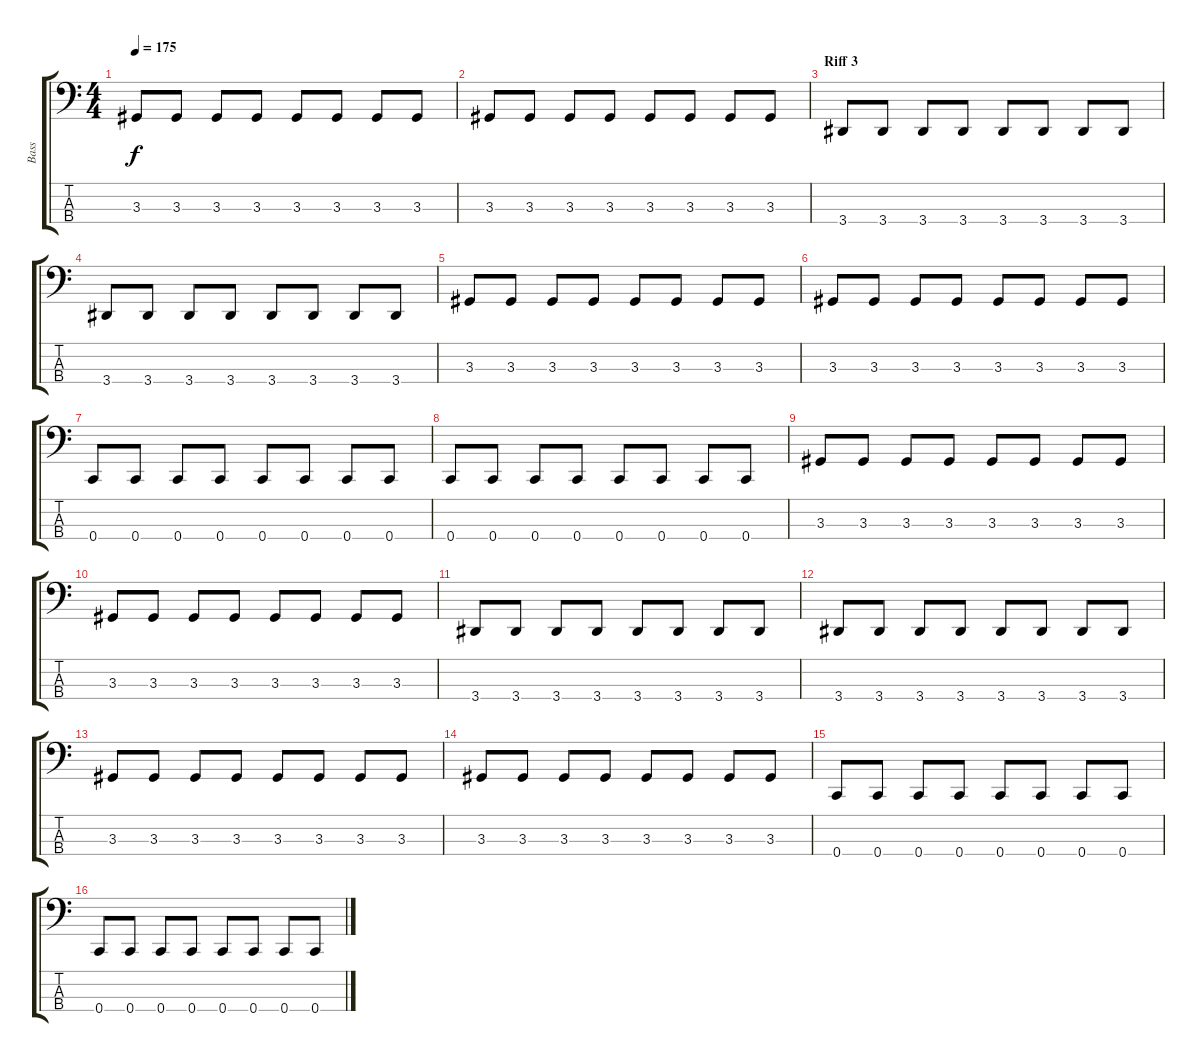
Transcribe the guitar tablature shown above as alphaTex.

\track ("Bass" "Bass") {instrument electricbassfinger}
\staff {score tabs}
\tuning (Eb2 Bb1 F1 C1) {hide}
\ts (4 4)
\tempo 175
\clef f4
\ks c
3.3.8{dy f} 3.3.8 3.3.8 3.3.8 3.3.8 3.3.8 3.3.8 3.3.8 |
3.3.8 3.3.8 3.3.8 3.3.8 3.3.8 3.3.8 3.3.8 3.3.8 |
\section ("" "Riff 3")
3.4.8 3.4.8 3.4.8 3.4.8 3.4.8 3.4.8 3.4.8 3.4.8 |
3.4.8 3.4.8 3.4.8 3.4.8 3.4.8 3.4.8 3.4.8 3.4.8 |
3.3.8 3.3.8 3.3.8 3.3.8 3.3.8 3.3.8 3.3.8 3.3.8 |
3.3.8 3.3.8 3.3.8 3.3.8 3.3.8 3.3.8 3.3.8 3.3.8 |
0.4.8 0.4.8 0.4.8 0.4.8 0.4.8 0.4.8 0.4.8 0.4.8 |
0.4.8 0.4.8 0.4.8 0.4.8 0.4.8 0.4.8 0.4.8 0.4.8 |
3.3.8 3.3.8 3.3.8 3.3.8 3.3.8 3.3.8 3.3.8 3.3.8 |
3.3.8 3.3.8 3.3.8 3.3.8 3.3.8 3.3.8 3.3.8 3.3.8 |
3.4.8 3.4.8 3.4.8 3.4.8 3.4.8 3.4.8 3.4.8 3.4.8 |
3.4.8 3.4.8 3.4.8 3.4.8 3.4.8 3.4.8 3.4.8 3.4.8 |
3.3.8 3.3.8 3.3.8 3.3.8 3.3.8 3.3.8 3.3.8 3.3.8 |
3.3.8 3.3.8 3.3.8 3.3.8 3.3.8 3.3.8 3.3.8 3.3.8 |
0.4.8 0.4.8 0.4.8 0.4.8 0.4.8 0.4.8 0.4.8 0.4.8 |
0.4.8 0.4.8 0.4.8 0.4.8 0.4.8 0.4.8 0.4.8 0.4.8
